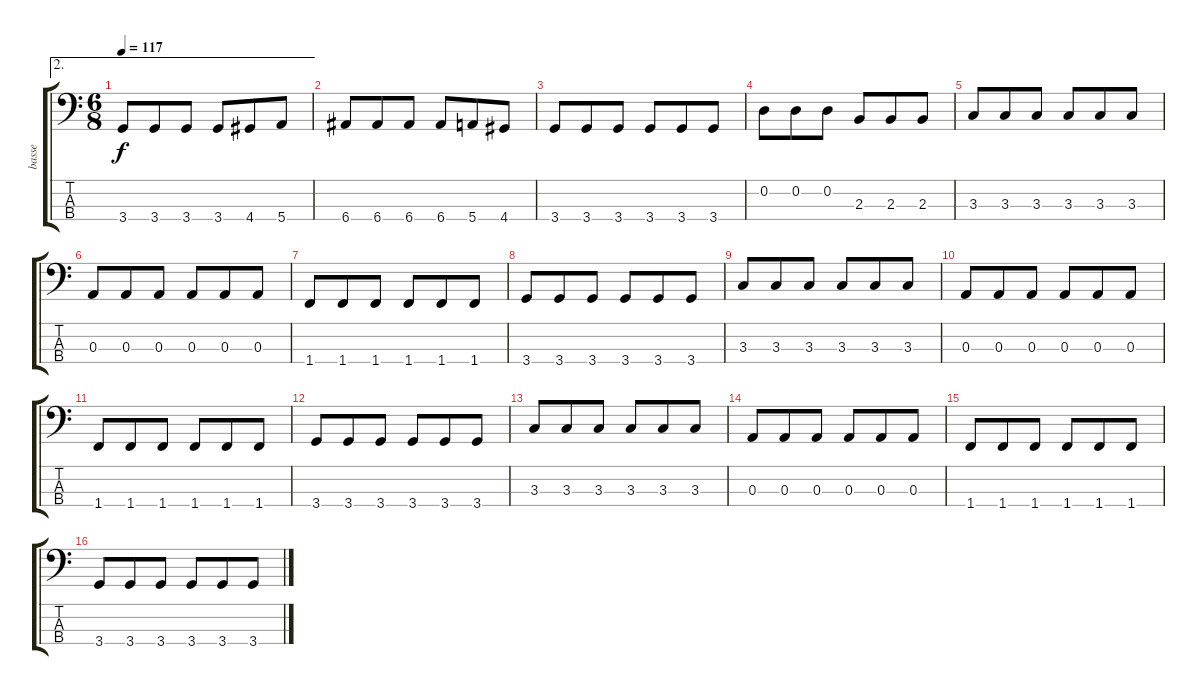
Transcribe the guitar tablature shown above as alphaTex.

\track ("basse" "basse") {instrument electricbassfinger}
\staff {score tabs}
\tuning (G2 D2 A1 E1) {hide}
\ae 2
\ts (6 8)
\tempo 117
\clef f4
\ks c
3.4.8{dy f} 3.4.8 3.4.8 3.4.8 4.4.8 5.4.8 |
6.4.8 6.4.8 6.4.8 6.4.8 5.4.8 4.4.8 |
3.4.8 3.4.8 3.4.8 3.4.8 3.4.8 3.4.8 |
0.2.8 0.2.8 0.2.8 2.3.8 2.3.8 2.3.8 |
3.3.8 3.3.8 3.3.8 3.3.8 3.3.8 3.3.8 |
0.3.8 0.3.8 0.3.8 0.3.8 0.3.8 0.3.8 |
1.4.8 1.4.8 1.4.8 1.4.8 1.4.8 1.4.8 |
3.4.8 3.4.8 3.4.8 3.4.8 3.4.8 3.4.8 |
3.3.8 3.3.8 3.3.8 3.3.8 3.3.8 3.3.8 |
0.3.8 0.3.8 0.3.8 0.3.8 0.3.8 0.3.8 |
1.4.8 1.4.8 1.4.8 1.4.8 1.4.8 1.4.8 |
3.4.8 3.4.8 3.4.8 3.4.8 3.4.8 3.4.8 |
3.3.8 3.3.8 3.3.8 3.3.8 3.3.8 3.3.8 |
0.3.8 0.3.8 0.3.8 0.3.8 0.3.8 0.3.8 |
1.4.8 1.4.8 1.4.8 1.4.8 1.4.8 1.4.8 |
3.4.8 3.4.8 3.4.8 3.4.8 3.4.8 3.4.8
